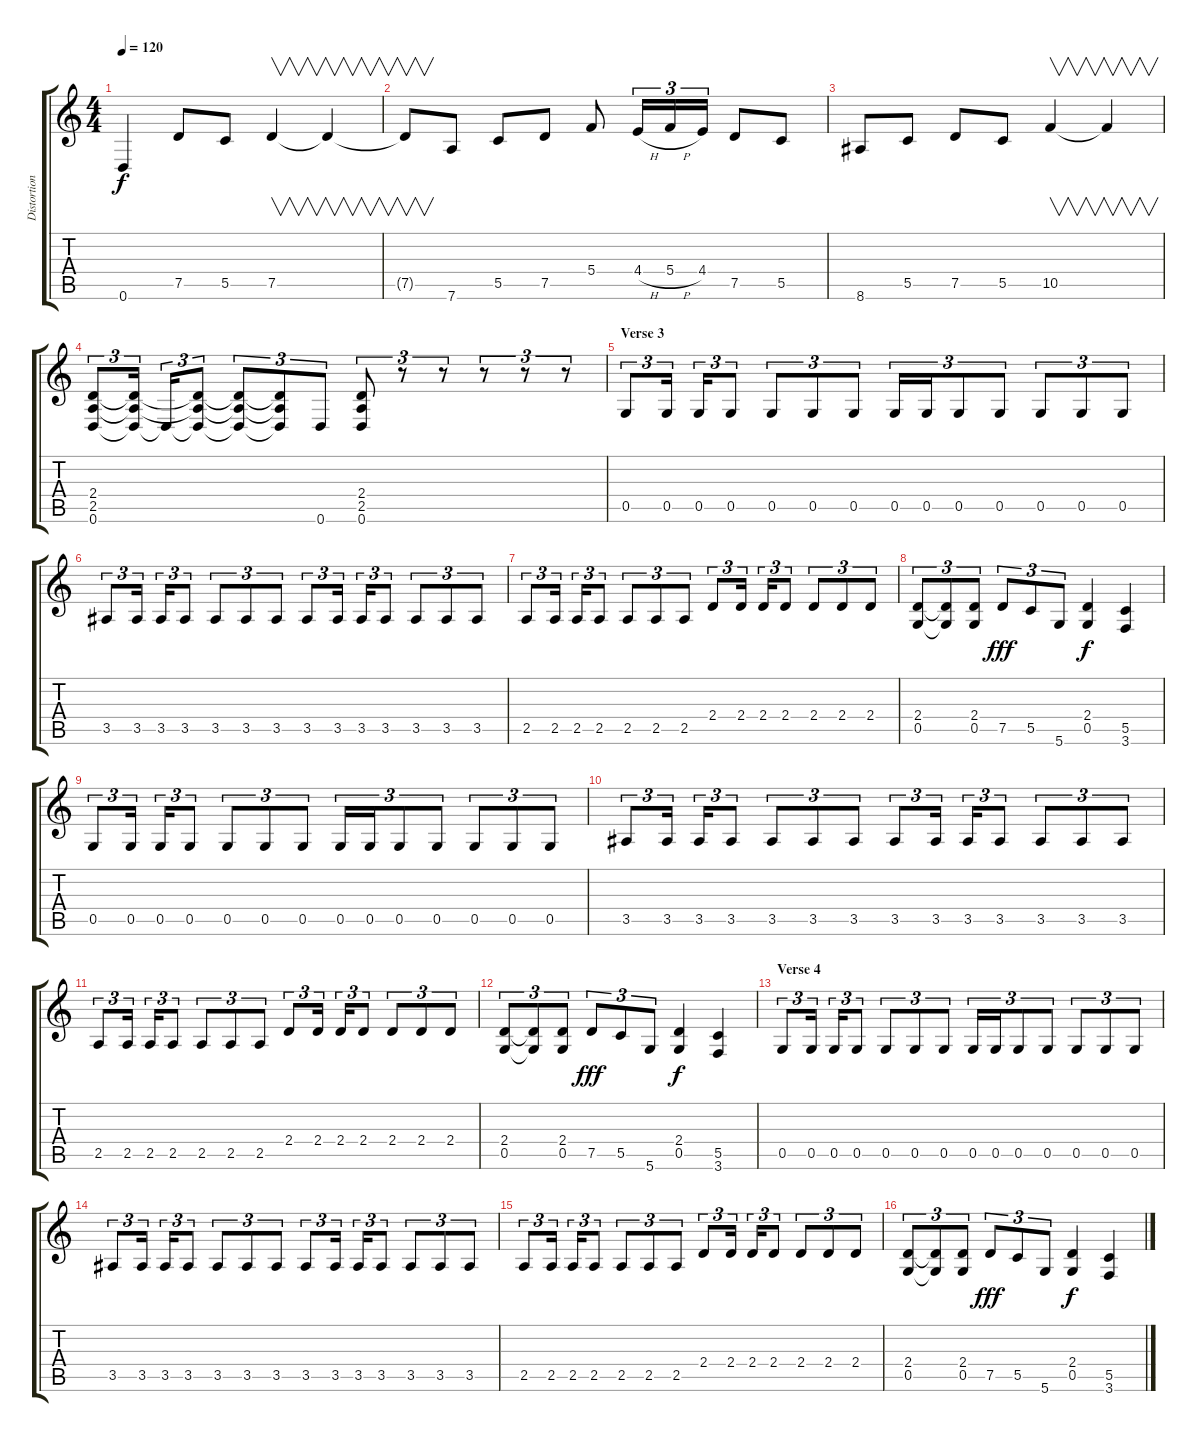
\track ("Distortion 1" "Distortion") {instrument distortionguitar}
\staff {score tabs}
\tuning (D4 A3 F3 C3 G2 D2) {hide}
\ts (4 4)
\tempo 120
\clef g2
\ks c
0.6.4{dy f} 7.5.8 5.5.8 7.5.4{v} 7.5{t}.4{v} |
7.5{t}.8{v} 7.6.8 5.5.8 7.5.8 5.4.8 4.4{h}.16{tu (3 2)} 5.4{h}.16{tu (3 2)} 4.4.16{tu (3 2)} 7.5.8 5.5.8 |
8.6.8 5.5.8 7.5.8 5.5.8 10.5.4{v} 10.5{t}.4{v} |
(2.4 2.5 0.6).8{tu (3 2)} (2.4{t} 2.5{t} 0.6{t}).16{tu (3 2)} 0.6{t}.16{tu (3 2)} (2.4{t} 2.5{t} 0.6{t}).8{tu (3 2)} (2.4{t} 2.5{t} 0.6{t}).8{tu (3 2)} (2.4{t} 2.5{t} 0.6{t}).8{tu (3 2)} 0.6.8{tu (3 2)} (2.4 2.5 0.6).8{tu (3 2)} r.8{tu (3 2)} r.8{tu (3 2)} r.8{tu (3 2)} r.8{tu (3 2)} r.8{tu (3 2)} |
\section ("" "Verse 3")
0.5.8{tu (3 2)} 0.5.16{tu (3 2)} 0.5.16{tu (3 2)} 0.5.8{tu (3 2)} 0.5.8{tu (3 2)} 0.5.8{tu (3 2)} 0.5.8{tu (3 2)} 0.5.16{tu (3 2)} 0.5.16{tu (3 2)} 0.5.8{tu (3 2)} 0.5.8{tu (3 2)} 0.5.8{tu (3 2)} 0.5.8{tu (3 2)} 0.5.8{tu (3 2)} |
3.5.8{tu (3 2)} 3.5.16{tu (3 2)} 3.5.16{tu (3 2)} 3.5.8{tu (3 2)} 3.5.8{tu (3 2)} 3.5.8{tu (3 2)} 3.5.8{tu (3 2)} 3.5.8{tu (3 2)} 3.5.16{tu (3 2)} 3.5.16{tu (3 2)} 3.5.8{tu (3 2)} 3.5.8{tu (3 2)} 3.5.8{tu (3 2)} 3.5.8{tu (3 2)} |
2.5.8{tu (3 2)} 2.5.16{tu (3 2)} 2.5.16{tu (3 2)} 2.5.8{tu (3 2)} 2.5.8{tu (3 2)} 2.5.8{tu (3 2)} 2.5.8{tu (3 2)} 2.4.8{tu (3 2)} 2.4.16{tu (3 2)} 2.4.16{tu (3 2)} 2.4.8{tu (3 2)} 2.4.8{tu (3 2)} 2.4.8{tu (3 2)} 2.4.8{tu (3 2)} |
(2.4 0.5).8{tu (3 2)} (2.4{t} 0.5{t}).8{tu (3 2)} (2.4 0.5).8{tu (3 2)} 7.5.8{tu (3 2) dy fff} 5.5.8{tu (3 2)} 5.6.8{tu (3 2)} (2.4 0.5).4{dy f} (5.5 3.6).4 |
0.5.8{tu (3 2)} 0.5.16{tu (3 2)} 0.5.16{tu (3 2)} 0.5.8{tu (3 2)} 0.5.8{tu (3 2)} 0.5.8{tu (3 2)} 0.5.8{tu (3 2)} 0.5.16{tu (3 2)} 0.5.16{tu (3 2)} 0.5.8{tu (3 2)} 0.5.8{tu (3 2)} 0.5.8{tu (3 2)} 0.5.8{tu (3 2)} 0.5.8{tu (3 2)} |
3.5.8{tu (3 2)} 3.5.16{tu (3 2)} 3.5.16{tu (3 2)} 3.5.8{tu (3 2)} 3.5.8{tu (3 2)} 3.5.8{tu (3 2)} 3.5.8{tu (3 2)} 3.5.8{tu (3 2)} 3.5.16{tu (3 2)} 3.5.16{tu (3 2)} 3.5.8{tu (3 2)} 3.5.8{tu (3 2)} 3.5.8{tu (3 2)} 3.5.8{tu (3 2)} |
2.5.8{tu (3 2)} 2.5.16{tu (3 2)} 2.5.16{tu (3 2)} 2.5.8{tu (3 2)} 2.5.8{tu (3 2)} 2.5.8{tu (3 2)} 2.5.8{tu (3 2)} 2.4.8{tu (3 2)} 2.4.16{tu (3 2)} 2.4.16{tu (3 2)} 2.4.8{tu (3 2)} 2.4.8{tu (3 2)} 2.4.8{tu (3 2)} 2.4.8{tu (3 2)} |
(2.4 0.5).8{tu (3 2)} (2.4{t} 0.5{t}).8{tu (3 2)} (2.4 0.5).8{tu (3 2)} 7.5.8{tu (3 2) dy fff} 5.5.8{tu (3 2)} 5.6.8{tu (3 2)} (2.4 0.5).4{dy f} (5.5 3.6).4 |
\section ("" "Verse 4")
0.5.8{tu (3 2)} 0.5.16{tu (3 2)} 0.5.16{tu (3 2)} 0.5.8{tu (3 2)} 0.5.8{tu (3 2)} 0.5.8{tu (3 2)} 0.5.8{tu (3 2)} 0.5.16{tu (3 2)} 0.5.16{tu (3 2)} 0.5.8{tu (3 2)} 0.5.8{tu (3 2)} 0.5.8{tu (3 2)} 0.5.8{tu (3 2)} 0.5.8{tu (3 2)} |
3.5.8{tu (3 2)} 3.5.16{tu (3 2)} 3.5.16{tu (3 2)} 3.5.8{tu (3 2)} 3.5.8{tu (3 2)} 3.5.8{tu (3 2)} 3.5.8{tu (3 2)} 3.5.8{tu (3 2)} 3.5.16{tu (3 2)} 3.5.16{tu (3 2)} 3.5.8{tu (3 2)} 3.5.8{tu (3 2)} 3.5.8{tu (3 2)} 3.5.8{tu (3 2)} |
2.5.8{tu (3 2)} 2.5.16{tu (3 2)} 2.5.16{tu (3 2)} 2.5.8{tu (3 2)} 2.5.8{tu (3 2)} 2.5.8{tu (3 2)} 2.5.8{tu (3 2)} 2.4.8{tu (3 2)} 2.4.16{tu (3 2)} 2.4.16{tu (3 2)} 2.4.8{tu (3 2)} 2.4.8{tu (3 2)} 2.4.8{tu (3 2)} 2.4.8{tu (3 2)} |
(2.4 0.5).8{tu (3 2)} (2.4{t} 0.5{t}).8{tu (3 2)} (2.4 0.5).8{tu (3 2)} 7.5.8{tu (3 2) dy fff} 5.5.8{tu (3 2)} 5.6.8{tu (3 2)} (2.4 0.5).4{dy f} (5.5 3.6).4
